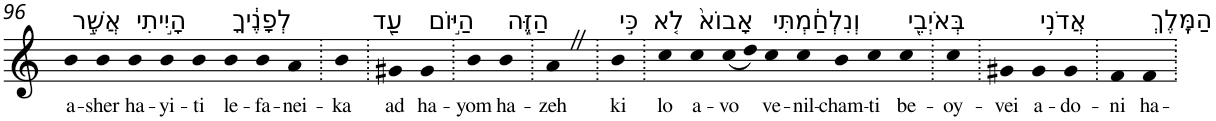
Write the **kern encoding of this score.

**kern	**text
*part1	*part1
*staff1	*staff1
*I"Piano	*
*I'Pno	*
!!LO:PB:g=z
*clefG2	*
*k[]	*
=96	=96
!LO:TX:a:t=אֲשֶׁ֣ר	!
!	!LO:LY:b
4b	a-
!	!LO:LY:b
4b	-sher
!LO:TX:a:t=הָיִ֣יתִי	!
!	!LO:LY:b
4b	ha-
!	!LO:LY:b
4b	-yi-
!	!LO:LY:b
4b	-ti
!LO:TX:a:t=לְפָנֶ֔יךָ	!
!	!LO:LY:b
4b	le-
!	!LO:LY:b
4b	-fa-
!	!LO:LY:b
4a	-nei-
=97.	=97.
!	!LO:LY:b
4b	-ka
=98.	=98.
!LO:TX:a:t=עַ֖ד	!
!	!LO:LY:b
4g#X	ad
!LO:TX:a:t=הַיּ֣וֹם	!
!	!LO:LY:b
4g#	ha-
=99.	=99.
!	!LO:LY:b
4b	-yom
!LO:TX:a:t=הַזֶּ֑ה	!
!	!LO:LY:b
4b	ha-
=100.	=100.
!	!LO:LY:b
4aZ	-zeh
=101.	=101.
!LO:TX:a:t=כִּ֣י	!
!	!LO:LY:b
4b	ki
=102.	=102.
!LO:TX:a:t=לֹ֤א	!
!	!LO:LY:b
4cc	lo
!LO:TX:a:t=אָבוֹא֙	!
!	!LO:LY:b
4cc	a-
!	!LO:LY:b
(<8cc	-vo
8dd)	.
!LO:TX:a:t=וְנִלְחַ֔מְתִּי	!
!	!LO:LY:b
4cc	ve-
!	!LO:LY:b
4cc	-nil-
!	!LO:LY:b
4b	-cham-
!	!LO:LY:b
4cc	-ti
!LO:TX:a:t=בְּאֹיְבֵ֖י	!
!	!LO:LY:b
4cc	be-
=103.	=103.
!	!LO:LY:b
4cc	-oy-
=104.	=104.
!	!LO:LY:b
4g#X	-vei
!LO:TX:a:t=אֲדֹנִ֥י	!
!	!LO:LY:b
4g#	a-
!	!LO:LY:b
4g#	-do-
=105.	=105.
!	!LO:LY:b
4f	-ni
!LO:TX:a:t=הַמֶּֽלֶךְ	!
!	!LO:LY:b
4f	ha-
=.	=.
*-	*-
